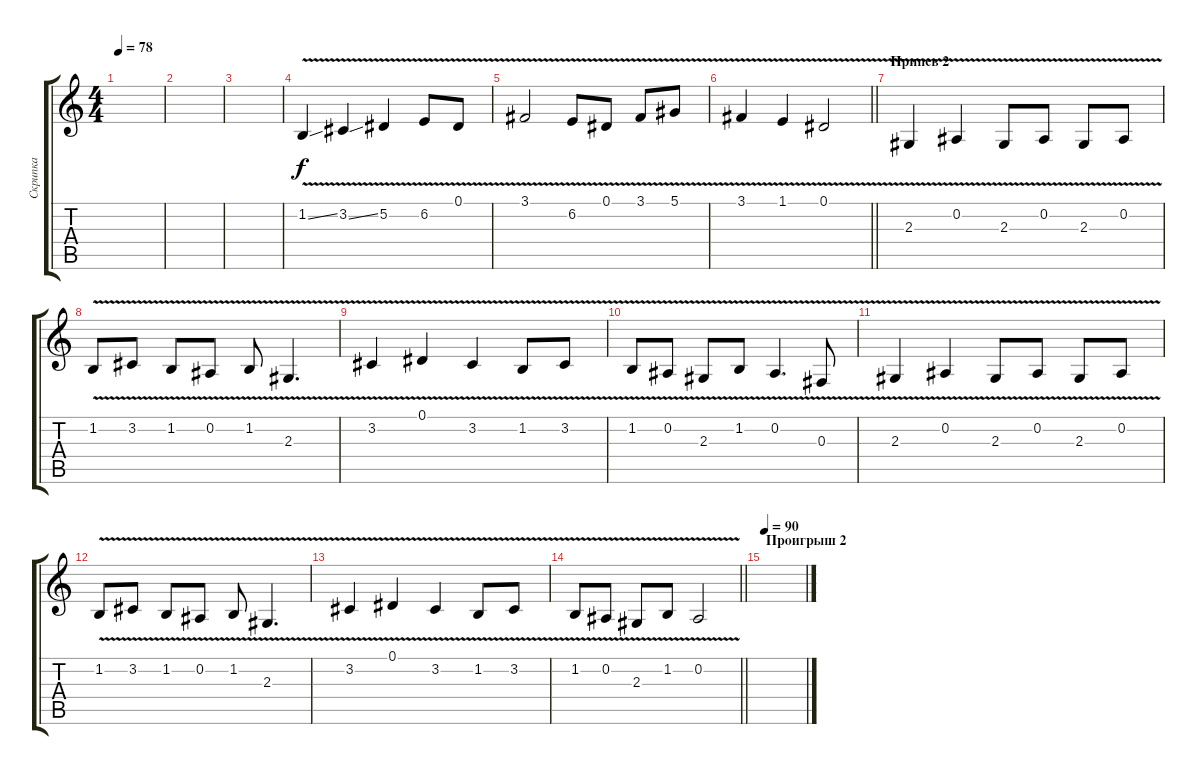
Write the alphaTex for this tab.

\track ("Скрипка" "Скрипка") {instrument violin}
\staff {score tabs}
\tuning (Eb4 Bb3 Gb3 Db3 Ab2 Eb2) {hide}
\ts (4 4)
\tempo 78
\clef g2
\ks c
|
|
|
1.2{v ss}.4{volume 9} 3.2{v ss}.4 5.2{v}.4 6.2{v}.8 0.1{v}.8 |
3.1{v}.2 6.2{v}.8 0.1{v}.8 3.1{v}.8 5.1{v}.8 |
\barLineRight lightlight
3.1{v}.4 1.1{v}.4 0.1{v}.2 |
\section ("" "Припев 2")
2.3{v}.4 0.2{v}.4 2.3{v}.8 0.2{v}.8 2.3{v}.8 0.2{v}.8 |
1.2{v}.8 3.2{v}.8 1.2{v}.8 0.2{v}.8 1.2{v}.8 2.3{v}.4{d} |
3.2{v}.4 0.1{v}.4 3.2{v}.4 1.2{v}.8 3.2{v}.8 |
1.2{v}.8 0.2{v}.8 2.3{v}.8 1.2{v}.8 0.2{v}.4{d} 0.3{v}.8 |
2.3{v}.4 0.2{v}.4 2.3{v}.8 0.2{v}.8 2.3{v}.8 0.2{v}.8 |
1.2{v}.8 3.2{v}.8 1.2{v}.8 0.2{v}.8 1.2{v}.8 2.3{v}.4{d} |
3.2{v}.4 0.1{v}.4 3.2{v}.4 1.2{v}.8 3.2{v}.8 |
\barLineRight lightlight
1.2{v}.8 0.2{v}.8 2.3{v}.8 1.2{v}.8 0.2{v}.2 |
\section ("" "Проигрыш 2")
\tempo 90
